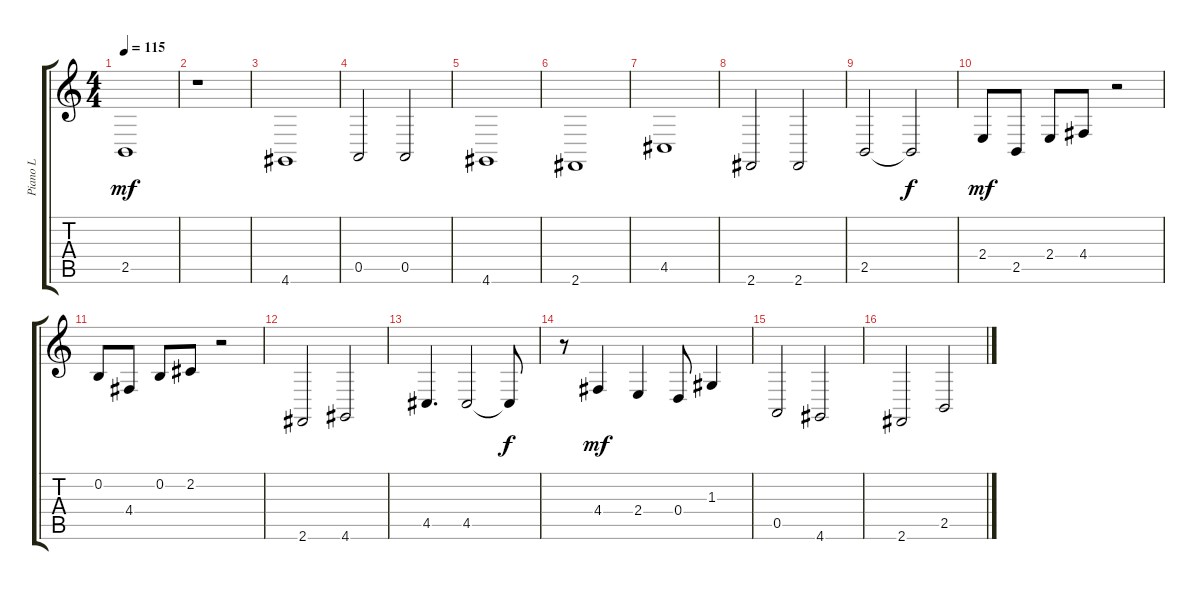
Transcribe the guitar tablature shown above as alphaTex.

\track ("Piano L" "Piano L") {instrument acousticgrandpiano}
\staff {score tabs}
\tuning (E4 B3 G3 D3 A2 E2) {hide}
\ts (4 4)
\tempo 115
\clef g2
\ks c
2.5.1{dy mf} |
r.1 |
4.6.1 |
0.5.2 0.5.2 |
4.6.1 |
2.6.1 |
4.5.1 |
2.6.2 2.6.2 |
2.5.2 2.5{t}.2{dy f} |
2.4.8{dy mf} 2.5.8 2.4.8 4.4.8 r.2 |
0.2.8 4.4.8 0.2.8 2.2.8 r.2 |
2.6.2 4.6.2 |
4.5.4{d} 4.5.2 4.5{t}.8{dy f} |
r.8 4.4.4{dy mf} 2.4.4 0.4.8 1.3.4 |
0.5.2 4.6.2 |
2.6.2 2.5.2
